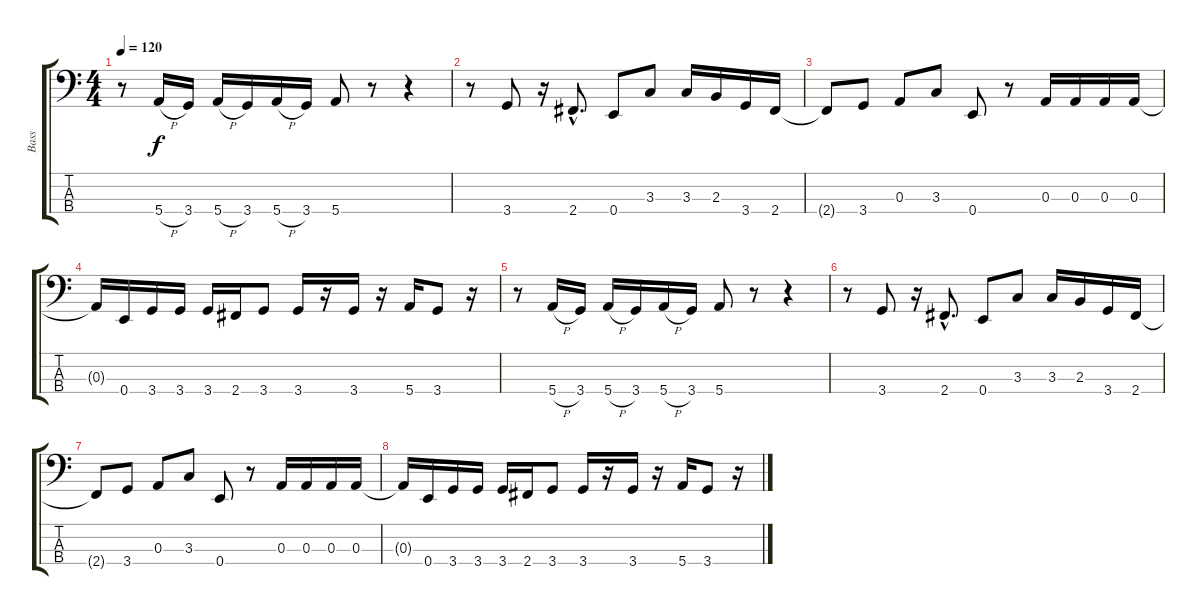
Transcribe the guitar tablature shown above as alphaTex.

\track ("Bass" "Bass") {instrument electricbassfinger}
\staff {score tabs}
\tuning (G2 D2 A1 E1) {hide}
\ts (4 4)
\tempo 120
\clef f4
\ks c
r.8{dy f} 5.4{h}.16 3.4.16 5.4{h}.16 3.4.16 5.4{h}.16 3.4.16 5.4.8 r.8 r.4 |
r.8 3.4.8 r.16 2.4{hac}.8{d} 0.4.8 3.3.8 3.3.16 2.3.16 3.4.16 2.4.16 |
2.4{t}.8 3.4.8 0.3.8 3.3.8 0.4.8 r.8 0.3.16 0.3.16 0.3.16 0.3.16 |
0.3{t}.16 0.4.16 3.4.16 3.4.16 3.4.16 2.4.16 3.4.8 3.4.16 r.16 3.4.16 r.16 5.4.16 3.4.8 r.16 |
r.8 5.4{h}.16 3.4.16 5.4{h}.16 3.4.16 5.4{h}.16 3.4.16 5.4.8 r.8 r.4 |
r.8 3.4.8 r.16 2.4{hac}.8{d} 0.4.8 3.3.8 3.3.16 2.3.16 3.4.16 2.4.16 |
2.4{t}.8 3.4.8 0.3.8 3.3.8 0.4.8 r.8 0.3.16 0.3.16 0.3.16 0.3.16 |
0.3{t}.16 0.4.16 3.4.16 3.4.16 3.4.16 2.4.16 3.4.8 3.4.16 r.16 3.4.16 r.16 5.4.16 3.4.8 r.16
